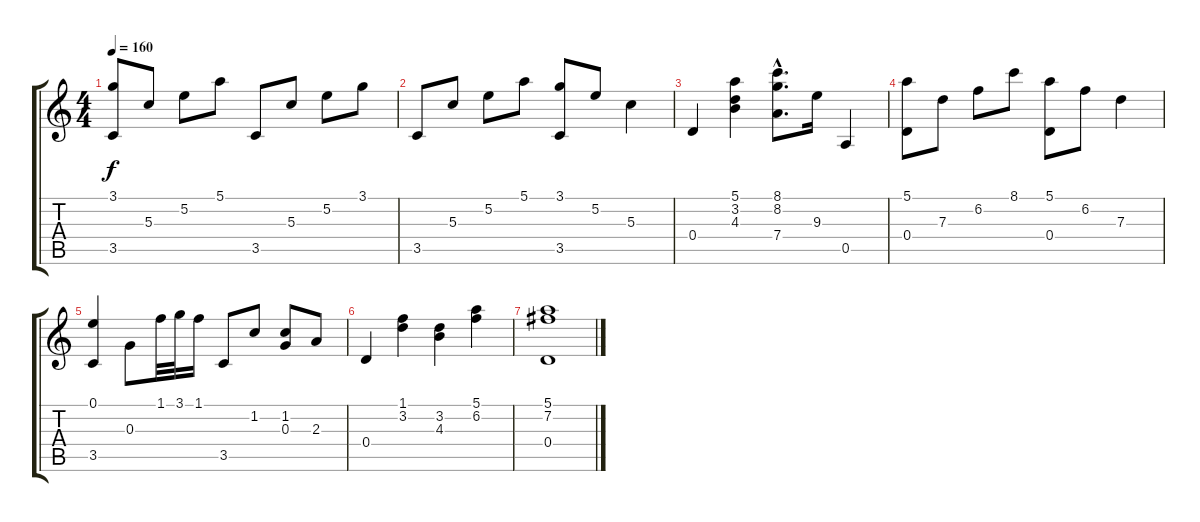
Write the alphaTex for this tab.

\track "" {instrument acousticguitarnylon}
\staff {score tabs}
\tuning (E4 B3 G3 D3 A2 E2) {hide}
\ts (4 4)
\tempo 160
\clef g2
\ks c
(3.1 3.5).8{dy f} 5.3.8 5.2.8 5.1.8 3.5.8 5.3.8 5.2.8 3.1.8 |
3.5.8 5.3.8 5.2.8 5.1.8 (3.1 3.5).8 5.2.8 5.3.4 |
0.4.4 (5.1 3.2 4.3).4 (8.1{hac} 8.2{hac} 7.4{hac}).8{d} 9.3.16 0.5.4 |
(5.1 0.4).8 7.3.8 6.2.8 8.1.8 (5.1 0.4).8 6.2.8 7.3.4 |
(0.1 3.5).4 0.3.8 1.1.32 3.1.32 1.1.16 3.5.8 1.2.8 (1.2 0.3).8 2.3.8 |
0.4.4 (1.1 3.2).4 (3.2 4.3).4 (5.1 6.2).4 |
(5.1 7.2 0.4).1
